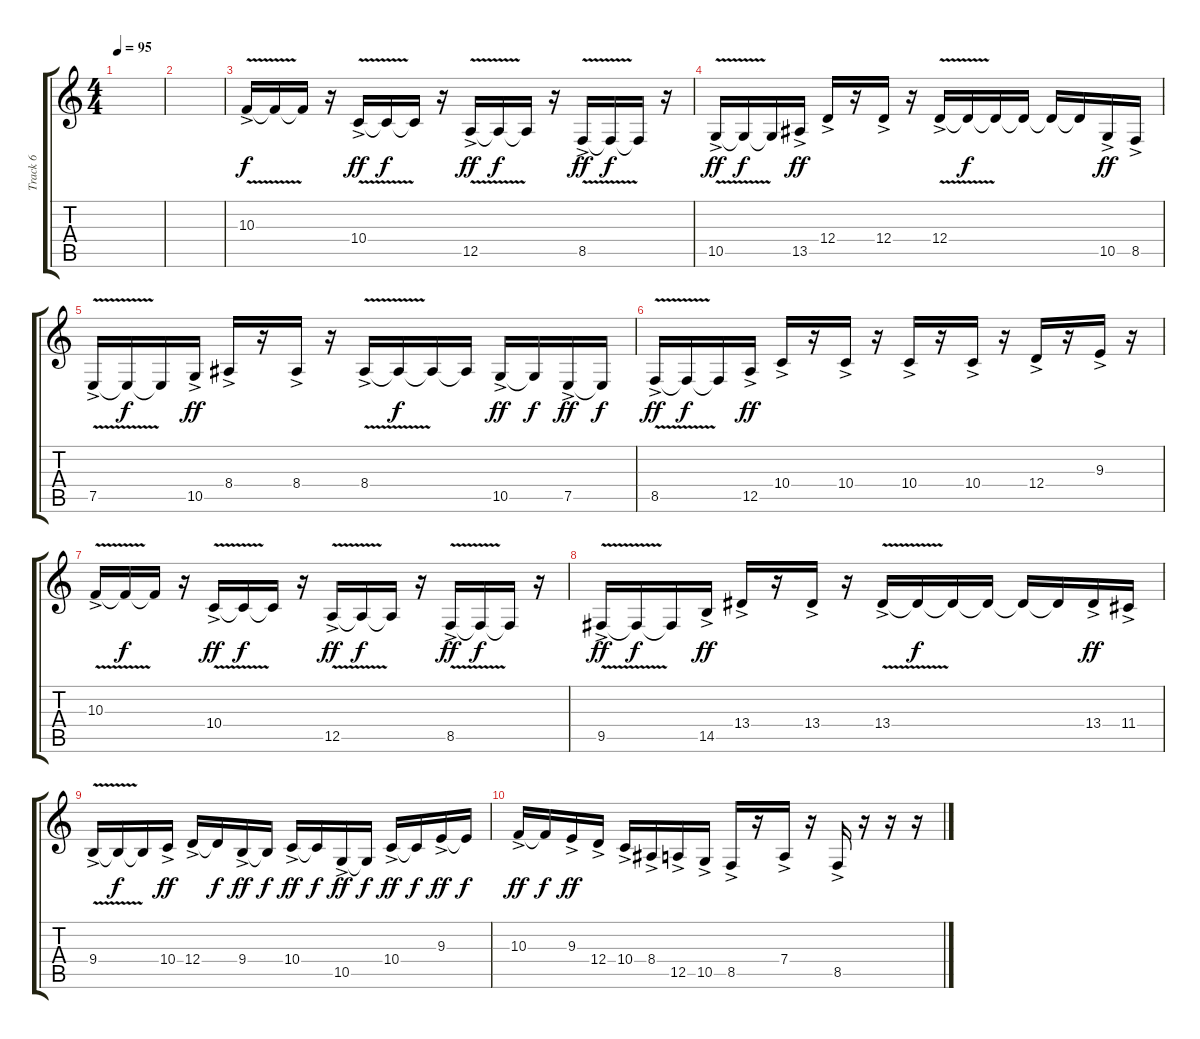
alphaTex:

\track ("Track 6" "Track 6") {instrument trumpet}
\staff {score tabs}
\tuning (E4 B3 G3 D3 A2 E2) {hide}
\ts (4 4)
\tempo 95
\clef g2
\ks c
|
|
10.3{v ac}.16 10.3{t}.16{dy f} 10.3{t}.16 r.16 10.4{v ac}.16{dy ff} 10.4{t}.16{dy f} 10.4{t}.16 r.16 12.5{v ac}.16{dy ff} 12.5{t}.16{dy f} 12.5{t}.16 r.16 8.5{v ac}.16{dy ff} 8.5{t}.16{dy f} 8.5{t}.16 r.16 |
10.5{v ac}.16{dy ff} 10.5{t}.16{dy f} 10.5{t}.16 13.5{ac}.16{dy ff} 12.4{ac}.16 r.16 12.4{ac}.16 r.16 12.4{v ac}.16 12.4{t}.16{dy f} 12.4{t}.16 12.4{t}.16 12.4{t}.16 12.4{t}.16 10.5{ac}.16{dy ff} 8.5{ac}.16 |
7.5{v ac}.16 7.5{t}.16{dy f} 7.5{t}.16 10.5{ac}.16{dy ff} 8.4{ac}.16 r.16 8.4{ac}.16 r.16 8.4{v ac}.16 8.4{t}.16{dy f} 8.4{t}.16 8.4{t}.16 10.5{ac}.16{dy ff} 10.5{t}.16{dy f} 7.5{ac}.16{dy ff} 7.5{t}.16{dy f} |
8.5{v ac}.16{dy ff} 8.5{t}.16{dy f} 8.5{t}.16 12.5{ac}.16{dy ff} 10.4{ac}.16 r.16 10.4{ac}.16 r.16 10.4{ac}.16 r.16 10.4{ac}.16 r.16 12.4{ac}.16 r.16 9.3{ac}.16 r.16 |
10.3{v ac}.16 10.3{t}.16{dy f} 10.3{t}.16 r.16 10.4{v ac}.16{dy ff} 10.4{t}.16{dy f} 10.4{t}.16 r.16 12.5{v ac}.16{dy ff} 12.5{t}.16{dy f} 12.5{t}.16 r.16 8.5{v ac}.16{dy ff} 8.5{t}.16{dy f} 8.5{t}.16 r.16 |
9.5{v ac}.16{dy ff} 9.5{t}.16{dy f} 9.5{t}.16 14.5{ac}.16{dy ff} 13.4{ac}.16 r.16 13.4{ac}.16 r.16 13.4{v ac}.16 13.4{t}.16{dy f} 13.4{t}.16 13.4{t}.16 13.4{t}.16 13.4{t}.16 13.4{ac}.16{dy ff} 11.4{ac}.16 |
9.4{v ac}.16 9.4{t}.16{dy f} 9.4{t}.16 10.4{ac}.16{dy ff} 12.4{ac}.16 12.4{t}.16{dy f} 9.4{ac}.16{dy ff} 9.4{t}.16{dy f} 10.4{ac}.16{dy ff} 10.4{t}.16{dy f} 10.5{ac}.16{dy ff} 10.5{t}.16{dy f} 10.4{ac}.16{dy ff} 10.4{t}.16{dy f} 9.3{ac}.16{dy ff} 9.3{t}.16{dy f} |
10.3{ac}.16{dy ff} 10.3{t}.16{dy f} 9.3{ac}.16{dy ff} 12.4{ac}.16 10.4{ac}.16 8.4{ac}.16 12.5{ac}.16 10.5{ac}.16 8.5{ac}.16 r.16 7.4{ac}.16 r.16 8.5{ac}.16 r.16 r.16 r.16
